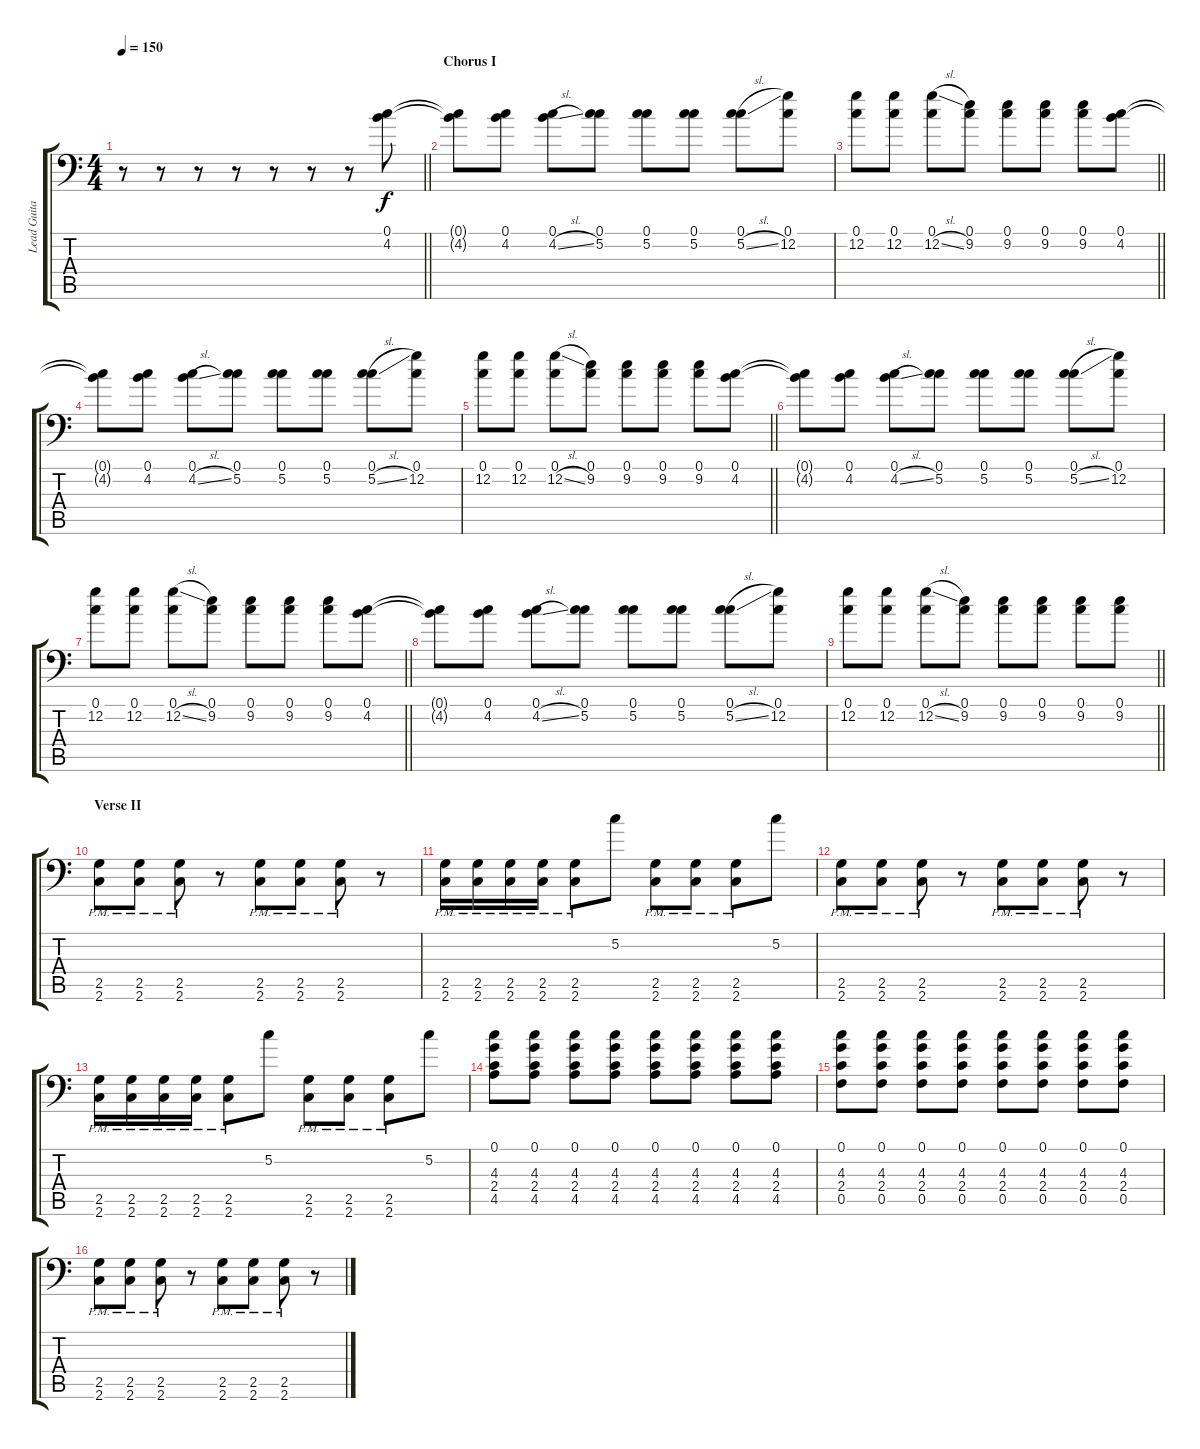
\track ("Lead Guitar" "Lead Guita") {instrument distortionguitar}
\staff {score tabs}
\tuning (C4 G3 Eb3 Bb2 F2 Bb1) {hide}
\ts (4 4)
\tempo 150
\clef f4
\barLineRight lightlight
\ks c
r.8{dy f} r.8 r.8 r.8 r.8 r.8 r.8 (0.1 4.2).8 |
\section ("" "Chorus I")
(0.1{t} 4.2{t}).8 (0.1 4.2).8 (0.1 4.2{sl}).8 (0.1 5.2).8 (0.1 5.2).8 (0.1 5.2).8 (0.1 5.2{sl}).8 (0.1 12.2).8 |
\barLineRight lightlight
(0.1 12.2).8 (0.1 12.2).8 (0.1 12.2{sl}).8 (0.1 9.2).8 (0.1 9.2).8 (0.1 9.2).8 (0.1 9.2).8 (0.1 4.2).8 |
(0.1{t} 4.2{t}).8 (0.1 4.2).8 (0.1 4.2{sl}).8 (0.1 5.2).8 (0.1 5.2).8 (0.1 5.2).8 (0.1 5.2{sl}).8 (0.1 12.2).8 |
\barLineRight lightlight
(0.1 12.2).8 (0.1 12.2).8 (0.1 12.2{sl}).8 (0.1 9.2).8 (0.1 9.2).8 (0.1 9.2).8 (0.1 9.2).8 (0.1 4.2).8 |
(0.1{t} 4.2{t}).8 (0.1 4.2).8 (0.1 4.2{sl}).8 (0.1 5.2).8 (0.1 5.2).8 (0.1 5.2).8 (0.1 5.2{sl}).8 (0.1 12.2).8 |
\barLineRight lightlight
(0.1 12.2).8 (0.1 12.2).8 (0.1 12.2{sl}).8 (0.1 9.2).8 (0.1 9.2).8 (0.1 9.2).8 (0.1 9.2).8 (0.1 4.2).8 |
(0.1{t} 4.2{t}).8 (0.1 4.2).8 (0.1 4.2{sl}).8 (0.1 5.2).8 (0.1 5.2).8 (0.1 5.2).8 (0.1 5.2{sl}).8 (0.1 12.2).8 |
\barLineRight lightlight
(0.1 12.2).8 (0.1 12.2).8 (0.1 12.2{sl}).8 (0.1 9.2).8 (0.1 9.2).8 (0.1 9.2).8 (0.1 9.2).8 (0.1 9.2).8 |
\section ("" "Verse II")
(2.5{pm} 2.6{pm}).8{balance 0} (2.5{pm} 2.6{pm}).8 (2.5{pm} 2.6{pm}).8 r.8 (2.5{pm} 2.6{pm}).8 (2.5{pm} 2.6{pm}).8 (2.5{pm} 2.6{pm}).8 r.8 |
(2.5{pm} 2.6{pm}).16 (2.5{pm} 2.6{pm}).16 (2.5{pm} 2.6{pm}).16 (2.5{pm} 2.6{pm}).16 (2.5{pm} 2.6{pm}).8 5.2.8 (2.5{pm} 2.6{pm}).8 (2.5{pm} 2.6{pm}).8 (2.5{pm} 2.6{pm}).8 5.2.8 |
(2.5{pm} 2.6{pm}).8 (2.5{pm} 2.6{pm}).8 (2.5{pm} 2.6{pm}).8 r.8 (2.5{pm} 2.6{pm}).8 (2.5{pm} 2.6{pm}).8 (2.5{pm} 2.6{pm}).8 r.8 |
(2.5{pm} 2.6{pm}).16 (2.5{pm} 2.6{pm}).16 (2.5{pm} 2.6{pm}).16 (2.5{pm} 2.6{pm}).16 (2.5{pm} 2.6{pm}).8 5.2.8 (2.5{pm} 2.6{pm}).8 (2.5{pm} 2.6{pm}).8 (2.5{pm} 2.6{pm}).8 5.2.8 |
(0.1 4.3 2.4 4.5).8 (0.1 4.3 2.4 4.5).8 (0.1 4.3 2.4 4.5).8 (0.1 4.3 2.4 4.5).8 (0.1 4.3 2.4 4.5).8 (0.1 4.3 2.4 4.5).8 (0.1 4.3 2.4 4.5).8 (0.1 4.3 2.4 4.5).8 |
(0.1 4.3 2.4 0.5).8 (0.1 4.3 2.4 0.5).8 (0.1 4.3 2.4 0.5).8 (0.1 4.3 2.4 0.5).8 (0.1 4.3 2.4 0.5).8 (0.1 4.3 2.4 0.5).8 (0.1 4.3 2.4 0.5).8 (0.1 4.3 2.4 0.5).8 |
(2.5{pm} 2.6{pm}).8 (2.5{pm} 2.6{pm}).8 (2.5{pm} 2.6{pm}).8 r.8 (2.5{pm} 2.6{pm}).8 (2.5{pm} 2.6{pm}).8 (2.5{pm} 2.6{pm}).8 r.8
